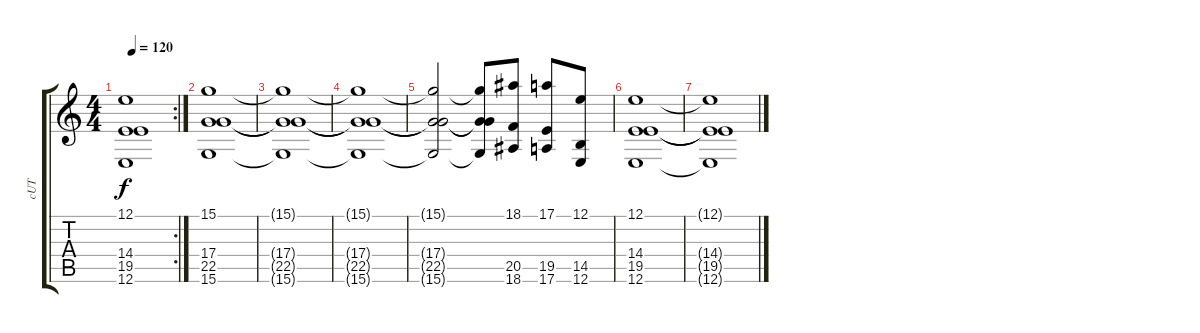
\track ("cUT" "cUT") {instrument stringensemble2}
\staff {score tabs}
\tuning (E4 B3 G3 D3 A2 E2) {hide}
\rc 2
\ts (4 4)
\tempo 120
\clef g2
\ks c
(12.1{t} 14.4{t} 19.5{t} 12.6{t}).1{dy f} |
(15.1 17.4 22.5 15.6).1{volume 0} |
(15.1{t} 17.4{t} 22.5{t} 15.6{t}).1 |
(15.1{t} 17.4{t} 22.5{t} 15.6{t}).1 |
(15.1{t} 17.4{t} 22.5{t} 15.6{t}).2 (15.1{t} 17.4{t} 22.5{t} 15.6{t}).8 (18.1 20.5 18.6).8 (17.1 19.5 17.6).8 (12.1 14.5 12.6).8 |
(12.1 14.4 19.5 12.6).1 |
(12.1{t} 14.4{t} 19.5{t} 12.6{t}).1
